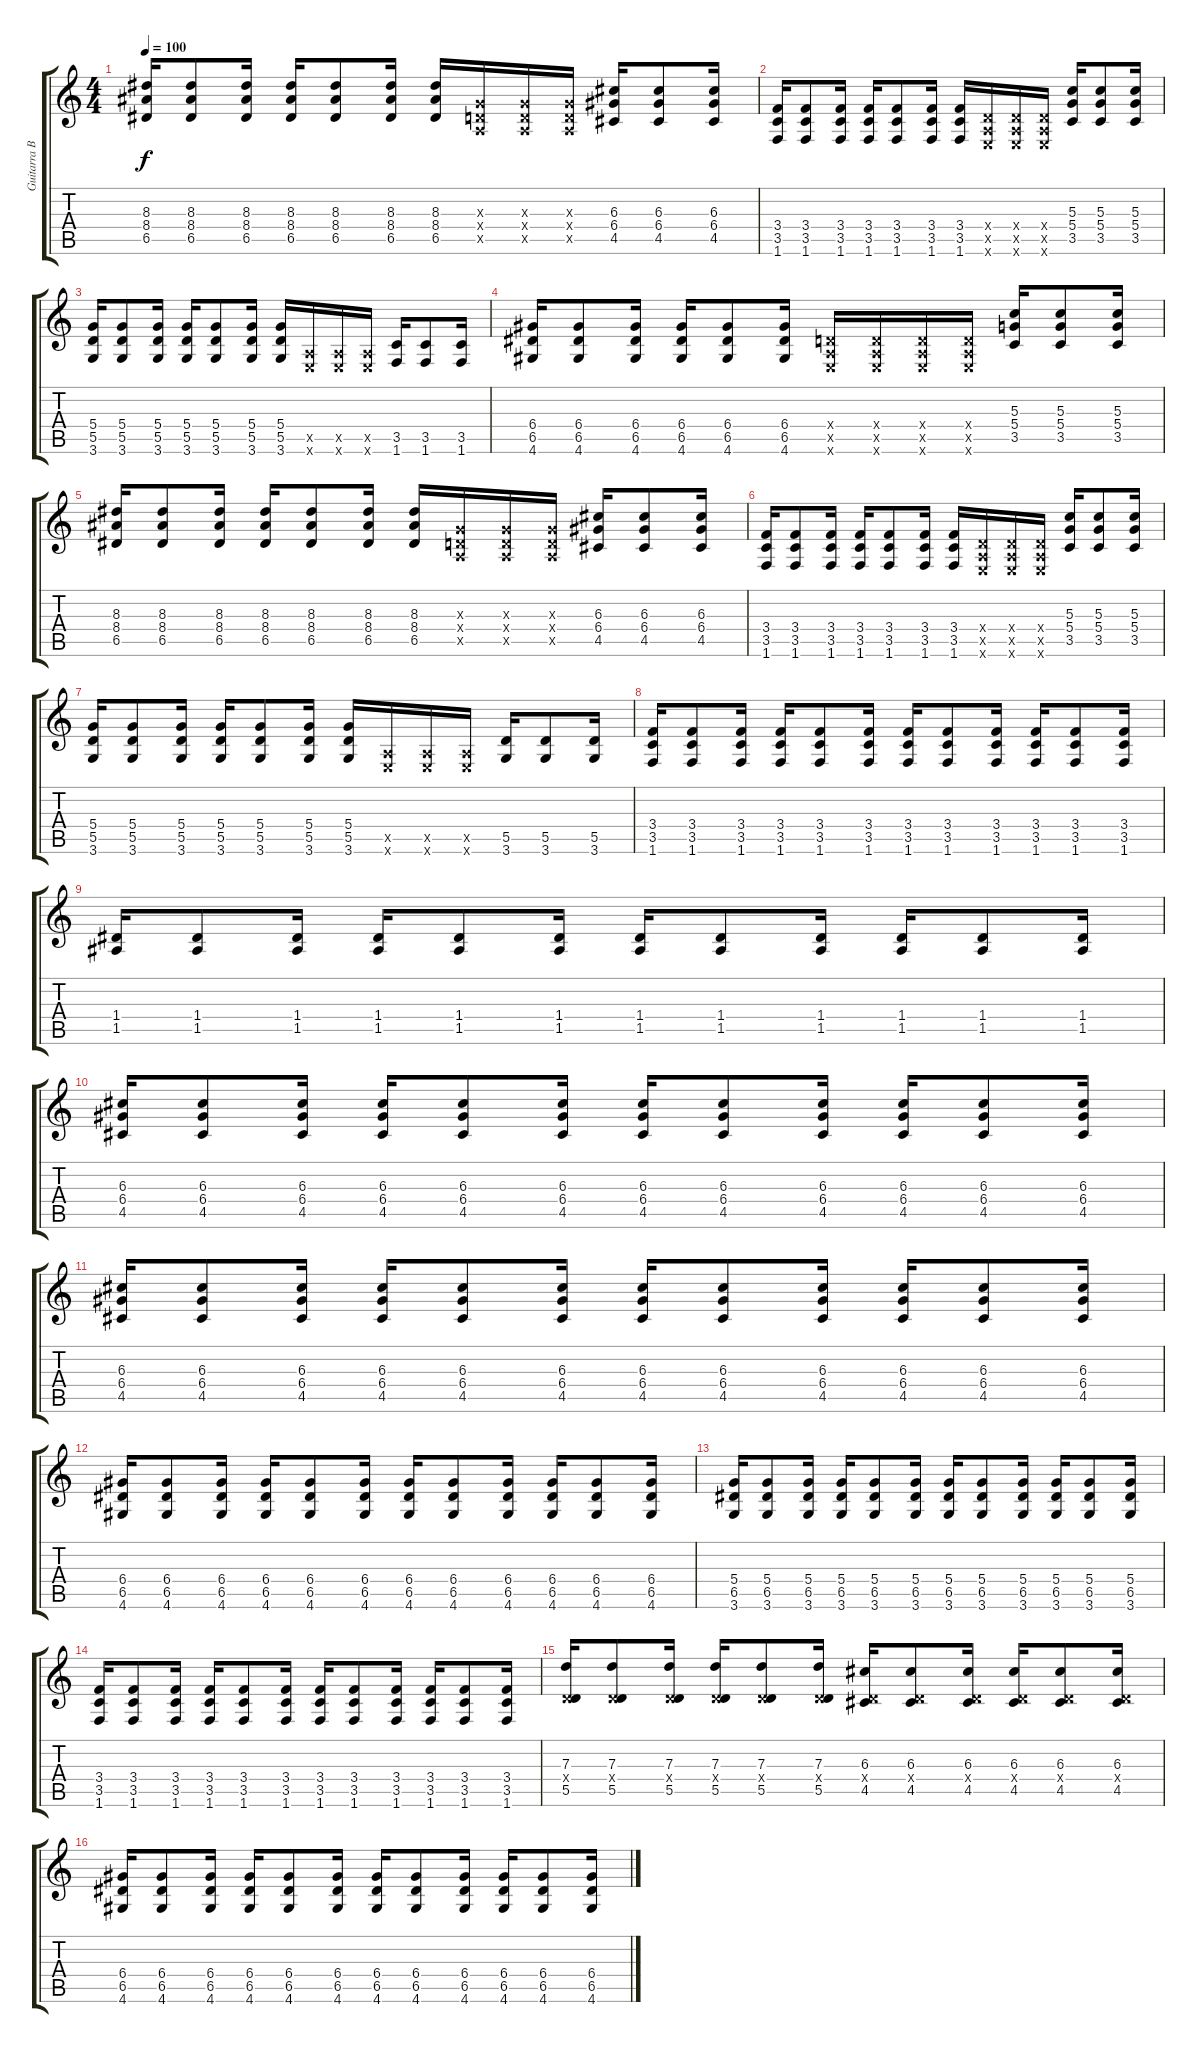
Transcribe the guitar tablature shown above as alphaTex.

\track ("Guitarra Base - Rythm Guitar" "Guitarra B") {instrument distortionguitar}
\staff {score tabs}
\tuning (E4 B3 G3 D3 A2 E2) {hide}
\ts (4 4)
\tempo 100
\clef g2
\ks c
(8.3 8.4 6.5).16{dy f} (8.3 8.4 6.5).8 (8.3 8.4 6.5).16 (8.3 8.4 6.5).16 (8.3 8.4 6.5).8 (8.3 8.4 6.5).16 (8.3 8.4 6.5).16 (0.3{x} 0.4{x} 0.5{x}).16 (0.3{x} 0.4{x} 0.5{x}).16 (0.3{x} 0.4{x} 0.5{x}).16 (6.3 6.4 4.5).16 (6.3 6.4 4.5).8 (6.3 6.4 4.5).16 |
(3.4 3.5 1.6).16 (3.4 3.5 1.6).8 (3.4 3.5 1.6).16 (3.4 3.5 1.6).16 (3.4 3.5 1.6).8 (3.4 3.5 1.6).16 (3.4 3.5 1.6).16 (0.4{x} 0.5{x} 0.6{x}).16 (0.4{x} 0.5{x} 0.6{x}).16 (0.4{x} 0.5{x} 0.6{x}).16 (5.3 5.4 3.5).16 (5.3 5.4 3.5).8 (5.3 5.4 3.5).16 |
(5.4 5.5 3.6).16 (5.4 5.5 3.6).8 (5.4 5.5 3.6).16 (5.4 5.5 3.6).16 (5.4 5.5 3.6).8 (5.4 5.5 3.6).16 (5.4 5.5 3.6).16 (0.5{x} 0.6{x}).16 (0.5{x} 0.6{x}).16 (0.5{x} 0.6{x}).16 (3.5 1.6).16 (3.5 1.6).8 (3.5 1.6).16 |
(6.4 6.5 4.6).16 (6.4 6.5 4.6).8 (6.4 6.5 4.6).16 (6.4 6.5 4.6).16 (6.4 6.5 4.6).8 (6.4 6.5 4.6).16 (0.4{x} 0.5{x} 0.6{x}).16 (0.4{x} 0.5{x} 0.6{x}).16 (0.4{x} 0.5{x} 0.6{x}).16 (0.4{x} 0.5{x} 0.6{x}).16 (5.3 5.4 3.5).16 (5.3 5.4 3.5).8 (5.3 5.4 3.5).16 |
(8.3 8.4 6.5).16 (8.3 8.4 6.5).8 (8.3 8.4 6.5).16 (8.3 8.4 6.5).16 (8.3 8.4 6.5).8 (8.3 8.4 6.5).16 (8.3 8.4 6.5).16 (0.3{x} 0.4{x} 0.5{x}).16 (0.3{x} 0.4{x} 0.5{x}).16 (0.3{x} 0.4{x} 0.5{x}).16 (6.3 6.4 4.5).16 (6.3 6.4 4.5).8 (6.3 6.4 4.5).16 |
(3.4 3.5 1.6).16 (3.4 3.5 1.6).8 (3.4 3.5 1.6).16 (3.4 3.5 1.6).16 (3.4 3.5 1.6).8 (3.4 3.5 1.6).16 (3.4 3.5 1.6).16 (0.4{x} 0.5{x} 0.6{x}).16 (0.4{x} 0.5{x} 0.6{x}).16 (0.4{x} 0.5{x} 0.6{x}).16 (5.3 5.4 3.5).16 (5.3 5.4 3.5).8 (5.3 5.4 3.5).16 |
(5.4 5.5 3.6).16 (5.4 5.5 3.6).8 (5.4 5.5 3.6).16 (5.4 5.5 3.6).16 (5.4 5.5 3.6).8 (5.4 5.5 3.6).16 (5.4 5.5 3.6).16 (0.5{x} 0.6{x}).16 (0.5{x} 0.6{x}).16 (0.5{x} 0.6{x}).16 (5.5 3.6).16 (5.5 3.6).8 (5.5 3.6).16 |
(3.4 3.5 1.6).16 (3.4 3.5 1.6).8 (3.4 3.5 1.6).16 (3.4 3.5 1.6).16 (3.4 3.5 1.6).8 (3.4 3.5 1.6).16 (3.4 3.5 1.6).16 (3.4 3.5 1.6).8 (3.4 3.5 1.6).16 (3.4 3.5 1.6).16 (3.4 3.5 1.6).8 (3.4 3.5 1.6).16 |
(1.4 1.5).16 (1.4 1.5).8 (1.4 1.5).16 (1.4 1.5).16 (1.4 1.5).8 (1.4 1.5).16 (1.4 1.5).16 (1.4 1.5).8 (1.4 1.5).16 (1.4 1.5).16 (1.4 1.5).8 (1.4 1.5).16 |
(6.3 6.4 4.5).16 (6.3 6.4 4.5).8 (6.3 6.4 4.5).16 (6.3 6.4 4.5).16 (6.3 6.4 4.5).8 (6.3 6.4 4.5).16 (6.3 6.4 4.5).16 (6.3 6.4 4.5).8 (6.3 6.4 4.5).16 (6.3 6.4 4.5).16 (6.3 6.4 4.5).8 (6.3 6.4 4.5).16 |
(6.3 6.4 4.5).16 (6.3 6.4 4.5).8 (6.3 6.4 4.5).16 (6.3 6.4 4.5).16 (6.3 6.4 4.5).8 (6.3 6.4 4.5).16 (6.3 6.4 4.5).16 (6.3 6.4 4.5).8 (6.3 6.4 4.5).16 (6.3 6.4 4.5).16 (6.3 6.4 4.5).8 (6.3 6.4 4.5).16 |
(6.4 6.5 4.6).16 (6.4 6.5 4.6).8 (6.4 6.5 4.6).16 (6.4 6.5 4.6).16 (6.4 6.5 4.6).8 (6.4 6.5 4.6).16 (6.4 6.5 4.6).16 (6.4 6.5 4.6).8 (6.4 6.5 4.6).16 (6.4 6.5 4.6).16 (6.4 6.5 4.6).8 (6.4 6.5 4.6).16 |
(5.4 6.5 3.6).16 (5.4 6.5 3.6).8 (5.4 6.5 3.6).16 (5.4 6.5 3.6).16 (5.4 6.5 3.6).8 (5.4 6.5 3.6).16 (5.4 6.5 3.6).16 (5.4 6.5 3.6).8 (5.4 6.5 3.6).16 (5.4 6.5 3.6).16 (5.4 6.5 3.6).8 (5.4 6.5 3.6).16 |
(3.4 3.5 1.6).16 (3.4 3.5 1.6).8 (3.4 3.5 1.6).16 (3.4 3.5 1.6).16 (3.4 3.5 1.6).8 (3.4 3.5 1.6).16 (3.4 3.5 1.6).16 (3.4 3.5 1.6).8 (3.4 3.5 1.6).16 (3.4 3.5 1.6).16 (3.4 3.5 1.6).8 (3.4 3.5 1.6).16 |
(7.3 0.4{x} 5.5).16 (7.3 0.4{x} 5.5).8 (7.3 0.4{x} 5.5).16 (7.3 0.4{x} 5.5).16 (7.3 0.4{x} 5.5).8 (7.3 0.4{x} 5.5).16 (6.3 0.4{x} 4.5).16 (6.3 0.4{x} 4.5).8 (6.3 0.4{x} 4.5).16 (6.3 0.4{x} 4.5).16 (6.3 0.4{x} 4.5).8 (6.3 0.4{x} 4.5).16 |
(6.4 6.5 4.6).16 (6.4 6.5 4.6).8 (6.4 6.5 4.6).16 (6.4 6.5 4.6).16 (6.4 6.5 4.6).8 (6.4 6.5 4.6).16 (6.4 6.5 4.6).16 (6.4 6.5 4.6).8 (6.4 6.5 4.6).16 (6.4 6.5 4.6).16 (6.4 6.5 4.6).8 (6.4 6.5 4.6).16
